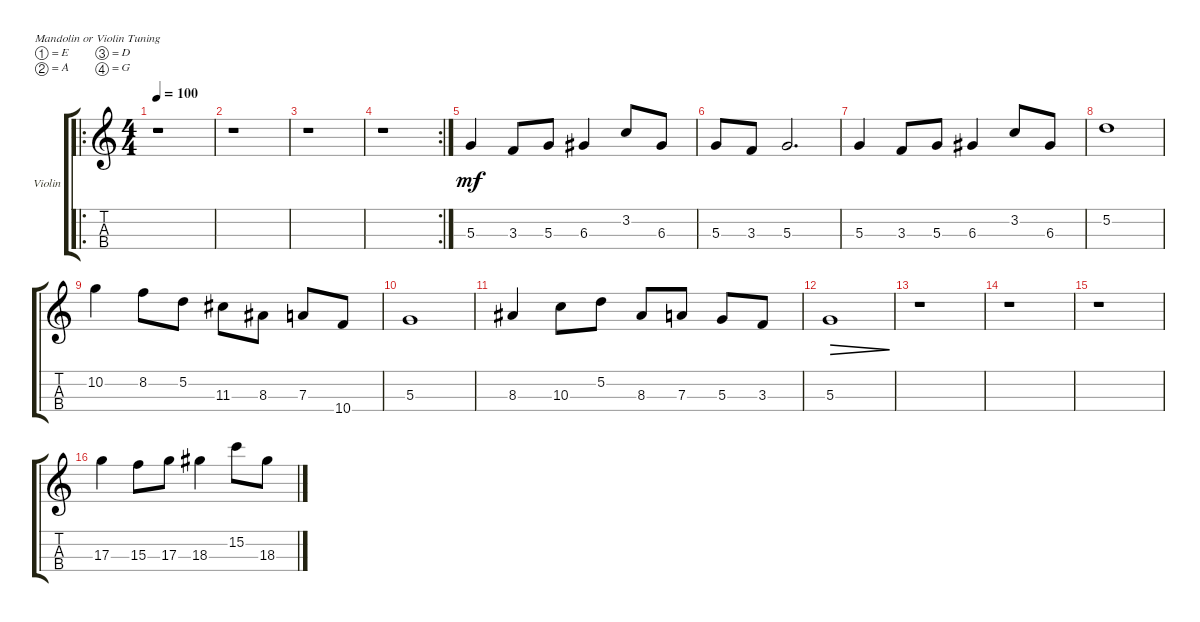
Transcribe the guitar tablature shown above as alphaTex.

\defaultSystemsLayout 4
\bracketExtendMode groupsimilarinstruments
\firstSystemTrackNameOrientation horizontal
\otherSystemsTrackNameOrientation horizontal
\track ("Mark Feldman" "Violin") {instrument violin}
\staff {score tabs}
\tuning (E5 A4 D4 G3)
\ro
\ts (4 4)
\tempo 100
\clef g2
\scale
0.512
\ks c
r.1{dy mf instrument violin} |
\scale
0.244 r.1 |
\scale
0.244 r.1 |
\rc 2
\scale
0.354497 r.1 |
\scale
0.322751 5.3.4 3.3.8 5.3.8 6.3.4 3.2.8 6.3.8 |
\scale
0.322751 5.3.8 3.3.8 5.3.2{d} |
5.3.4 3.3.8 5.3.8 6.3.4 3.2.8 6.3.8 |
5.2.1 |
10.2.4 8.2.8 5.2.8 11.3.8 8.3.8 7.3.8 10.4.8 |
5.3.1 |
8.3.4 10.3.8 5.2.8 8.3.8 7.3.8 5.3.8 3.3.8 |
5.3.1{dec} |
r.1 |
r.1 |
r.1 |
17.3.4 15.3.8 17.3.8 18.3.4 15.2.8 18.3.8
